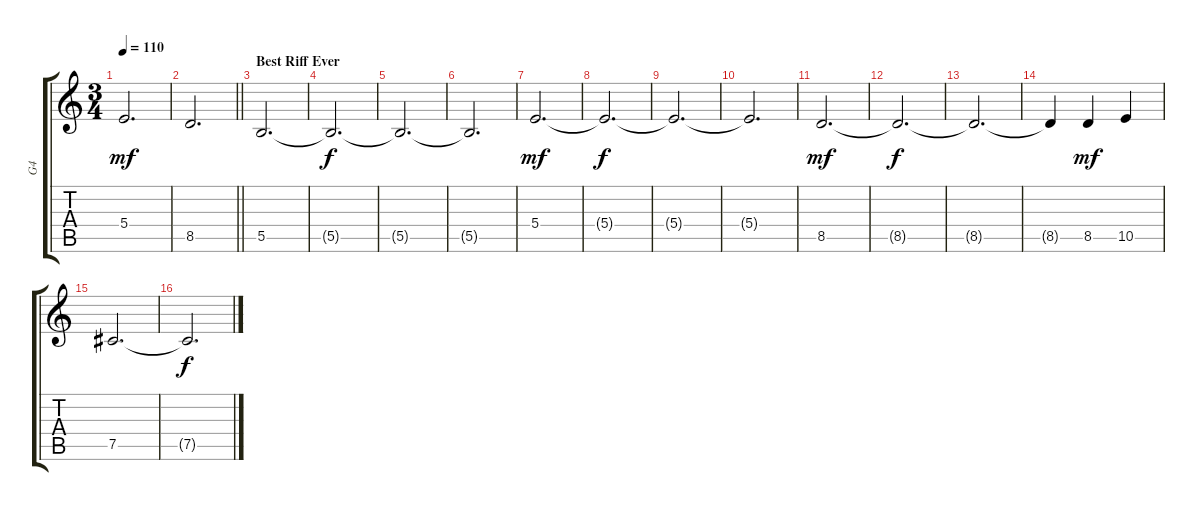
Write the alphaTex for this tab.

\track ("G4" "G4") {instrument distortionguitar}
\staff {score tabs}
\tuning (Db4 Ab3 E3 B2 Gb2 B1) {hide}
\ts (3 4)
\tempo 110
\clef g2
\ks c
5.4.2{d dy mf} |
\barLineRight lightlight
8.5.2{d} |
\section ("" "Best Riff Ever")
5.5.2{d} |
5.5{t}.2{d dy f} |
5.5{t}.2{d} |
5.5{t}.2{d} |
5.4.2{d dy mf} |
5.4{t}.2{d dy f} |
5.4{t}.2{d} |
5.4{t}.2{d} |
8.5.2{d dy mf} |
8.5{t}.2{d dy f} |
8.5{t}.2{d} |
8.5{t}.4 8.5.4{dy mf} 10.5.4 |
7.5.2{d} |
7.5{t}.2{d dy f}
